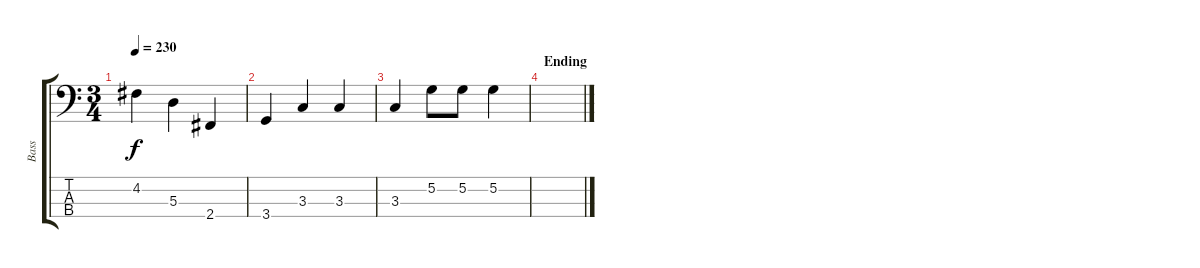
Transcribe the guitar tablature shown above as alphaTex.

\track ("Bass" "Bass") {instrument acousticbass}
\staff {score tabs}
\tuning (G2 D2 A1 E1) {hide}
\ts (3 4)
\tempo 230
\clef f4
\ks c
4.2.4{dy f} 5.3.4 2.4.4 |
3.4.4 3.3.4 3.3.4 |
3.3.4 5.2.8 5.2.8 5.2.4 |
\section ("" "Ending")
